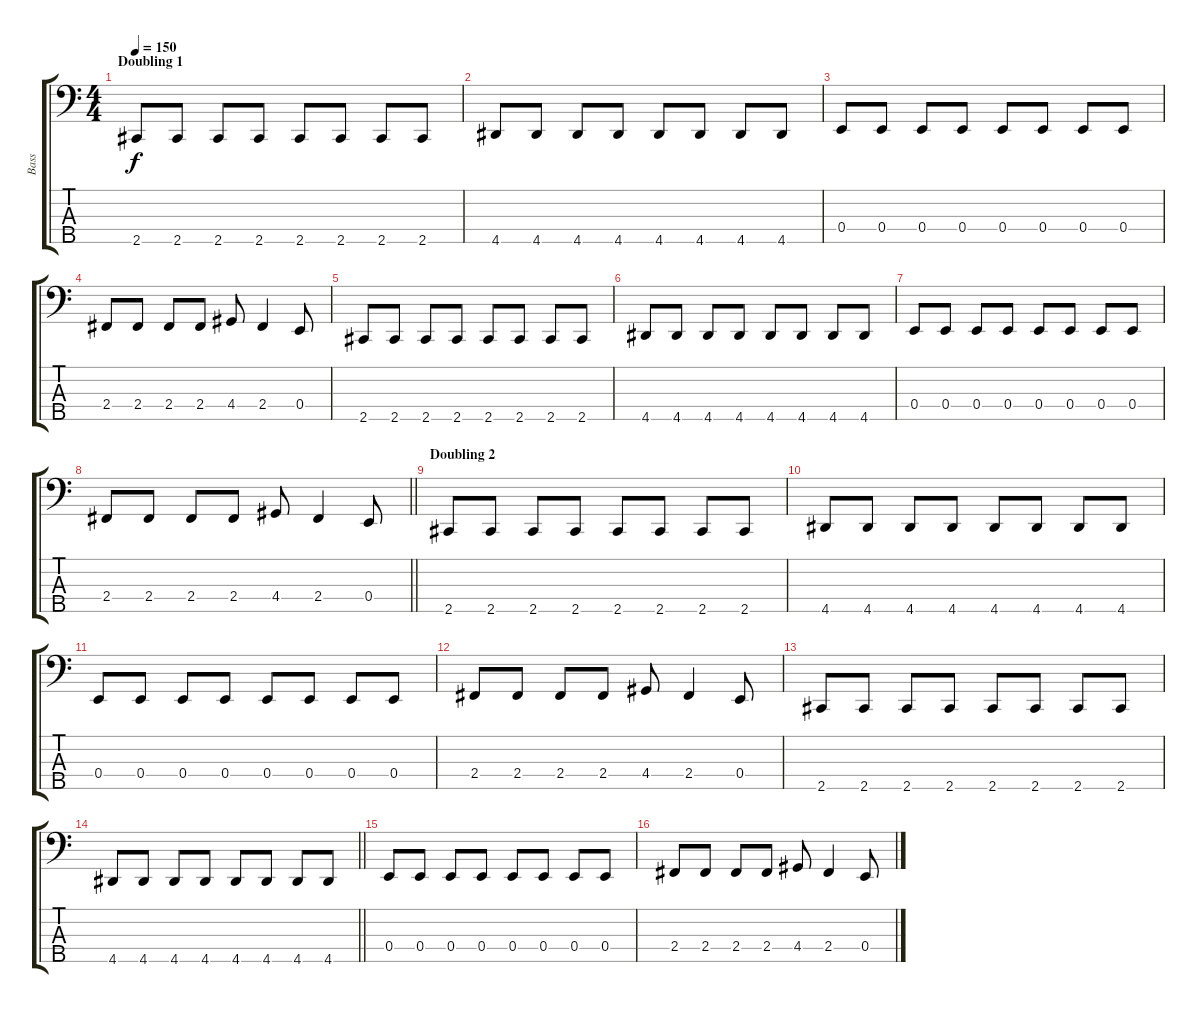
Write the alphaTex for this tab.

\track ("Bass" "Bass") {instrument electricbassfinger}
\staff {score tabs}
\tuning (G2 D2 A1 E1 B0) {hide}
\ts (4 4)
\section ("" "Doubling 1")
\tempo 150
\clef f4
\ks c
2.5.8{dy f} 2.5.8 2.5.8 2.5.8 2.5.8 2.5.8 2.5.8 2.5.8 |
4.5.8 4.5.8 4.5.8 4.5.8 4.5.8 4.5.8 4.5.8 4.5.8 |
0.4.8 0.4.8 0.4.8 0.4.8 0.4.8 0.4.8 0.4.8 0.4.8 |
2.4.8 2.4.8 2.4.8 2.4.8 4.4.8 2.4.4 0.4.8 |
2.5.8 2.5.8 2.5.8 2.5.8 2.5.8 2.5.8 2.5.8 2.5.8 |
4.5.8 4.5.8 4.5.8 4.5.8 4.5.8 4.5.8 4.5.8 4.5.8 |
0.4.8 0.4.8 0.4.8 0.4.8 0.4.8 0.4.8 0.4.8 0.4.8 |
\barLineRight lightlight
2.4.8 2.4.8 2.4.8 2.4.8 4.4.8 2.4.4 0.4.8 |
\section ("" "Doubling 2")
2.5.8 2.5.8 2.5.8 2.5.8 2.5.8 2.5.8 2.5.8 2.5.8 |
4.5.8 4.5.8 4.5.8 4.5.8 4.5.8 4.5.8 4.5.8 4.5.8 |
0.4.8 0.4.8 0.4.8 0.4.8 0.4.8 0.4.8 0.4.8 0.4.8 |
2.4.8 2.4.8 2.4.8 2.4.8 4.4.8 2.4.4 0.4.8 |
2.5.8 2.5.8 2.5.8 2.5.8 2.5.8 2.5.8 2.5.8 2.5.8 |
\barLineRight lightlight
4.5.8 4.5.8 4.5.8 4.5.8 4.5.8 4.5.8 4.5.8 4.5.8 |
0.4.8 0.4.8 0.4.8 0.4.8 0.4.8 0.4.8 0.4.8 0.4.8 |
2.4.8 2.4.8 2.4.8 2.4.8 4.4.8 2.4.4 0.4.8
